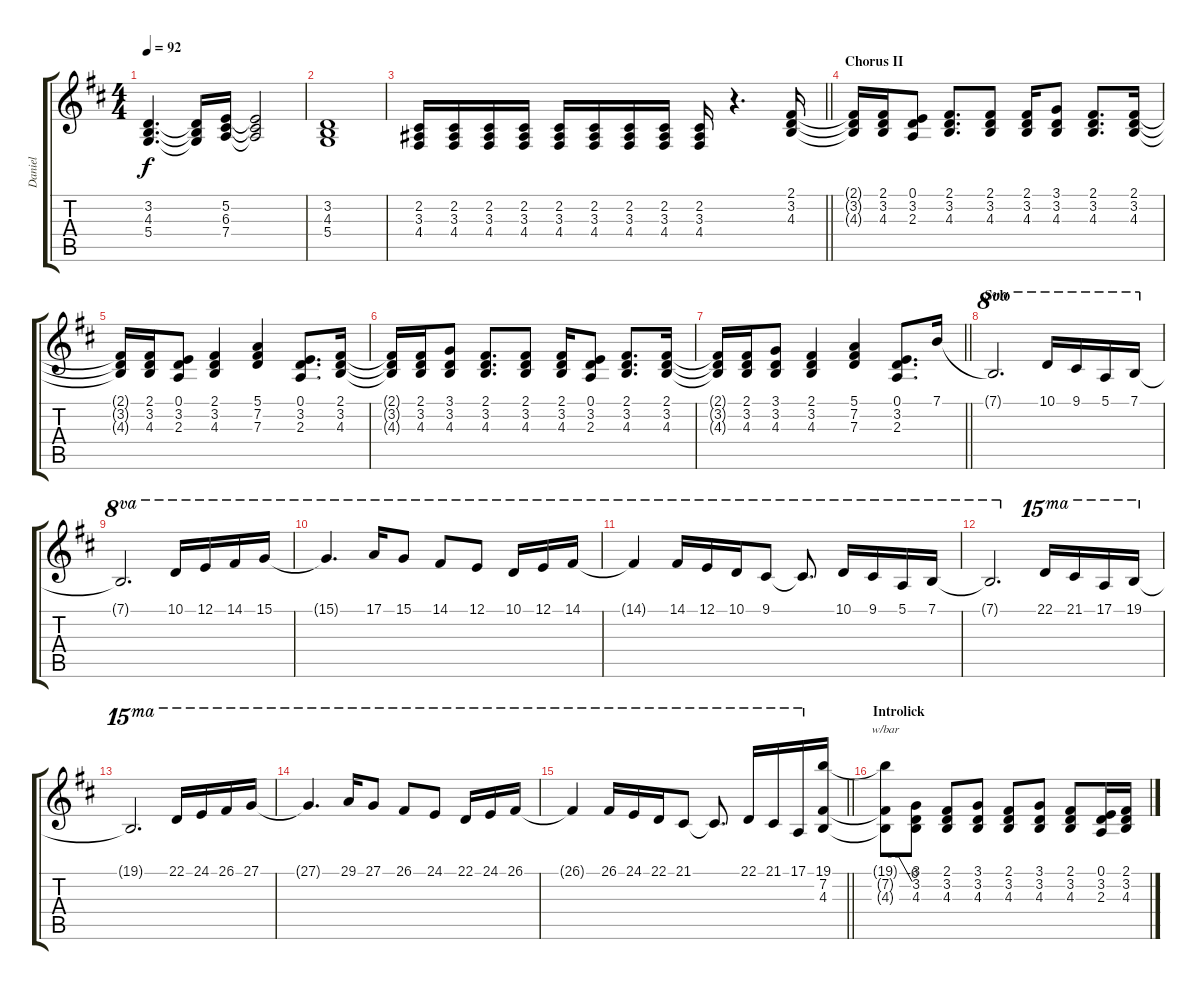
\track ("Daniel" "Daniel") {instrument lead2sawtooth}
\staff {score tabs}
\tuning (E4 B3 G3 D3 A2 E2) {hide}
\ts (4 4)
\tempo 92
\clef g2
\ks bminor
(3.2 4.3 5.4).4{d dy f} (3.2{t} 4.3{t} 5.4{t}).16 (5.2 6.3 7.4).16 (5.2{t} 6.3{t} 7.4{t}).2 |
(3.2 4.3 5.4).1 |
\barLineRight lightlight
(2.2 3.3 4.4).16 (2.2 3.3 4.4).16 (2.2 3.3 4.4).16 (2.2 3.3 4.4).16 (2.2 3.3 4.4).16 (2.2 3.3 4.4).16 (2.2 3.3 4.4).16 (2.2 3.3 4.4).16 (2.2 3.3 4.4).16 r.4{d} (2.1 3.2 4.3).16 |
\section ("" "Chorus II")
(2.1{t} 3.2{t} 4.3{t}).16 (2.1 3.2 4.3).16 (0.1 3.2 2.3).8 (2.1 3.2 4.3).8{d} (2.1 3.2 4.3).8 (2.1 3.2 4.3).16 (3.1 3.2 4.3).8 (2.1 3.2 4.3).8{d} (2.1 3.2 4.3).16 |
(2.1{t} 3.2{t} 4.3{t}).16 (2.1 3.2 4.3).16 (0.1 3.2 2.3).8 (2.1 3.2 4.3).4 (5.1 7.2 7.3).4 (0.1 3.2 2.3).8{d} (2.1 3.2 4.3).16 |
(2.1{t} 3.2{t} 4.3{t}).16 (2.1 3.2 4.3).16 (3.1 3.2 4.3).8 (2.1 3.2 4.3).8{d} (2.1 3.2 4.3).8 (2.1 3.2 4.3).16 (0.1 3.2 2.3).8 (2.1 3.2 4.3).8{d} (2.1 3.2 4.3).16 |
\barLineRight lightlight
(2.1{t} 3.2{t} 4.3{t}).16 (2.1 3.2 4.3).16 (3.1 3.2 4.3).8 (2.1 3.2 4.3).4 (5.1 7.2 7.3).4 (0.1 3.2 2.3).8{d} 7.1.16 |
\section ("" "Solo")
7.1{t}.2{d ot 8va} 10.1.16{ot 8va} 9.1.16{ot 8va} 5.1.16{ot 8va} 7.1.16{ot 8va} |
7.1{t}.2{d ot 8va} 10.1.16{ot 8va} 12.1.16{ot 8va} 14.1.16{ot 8va} 15.1.16{ot 8va} |
15.1{t}.4{d ot 8va} 17.1.16{ot 8va} 15.1.8{ot 8va} 14.1.8{ot 8va} 12.1.8{ot 8va} 10.1.16{ot 8va} 12.1.16{ot 8va} 14.1.16{ot 8va} |
14.1{t}.4{ot 8va} 14.1.16{ot 8va} 12.1.16{ot 8va} 10.1.16{ot 8va} 9.1.8{ot 8va} 9.1{t}.8{d ot 8va} 10.1.16{ot 8va} 9.1.16{ot 8va} 5.1.16{ot 8va} 7.1.16{ot 8va} |
7.1{t}.2{d ot 8va} 22.1.16{ot 15ma} 21.1.16{ot 15ma} 17.1.16{ot 15ma} 19.1.16{ot 15ma} |
19.1{t}.2{d ot 15ma} 22.1.16{ot 15ma} 24.1.16{ot 15ma} 26.1.16{ot 15ma} 27.1.16{ot 15ma} |
27.1{t}.4{d ot 15ma} 29.1.16{ot 15ma} 27.1.8{ot 15ma} 26.1.8{ot 15ma} 24.1.8{ot 15ma} 22.1.16{ot 15ma} 24.1.16{ot 15ma} 26.1.16{ot 15ma} |
\barLineRight lightlight
26.1{t}.4{ot 15ma} 26.1.16{ot 15ma} 24.1.16{ot 15ma} 22.1.16{ot 15ma} 21.1.8{ot 15ma} 21.1{t}.8{d ot 15ma} 22.1.16{ot 15ma} 21.1.16{ot 15ma} 17.1.16{ot 15ma} (19.1 7.2 4.3).16 |
\section ("" "Introlick")
(19.1{t} 7.2{t} 4.3{t}).8{tbe (custom default 0 0 30 0 60 -24)} (3.1 3.2 4.3).8 (2.1 3.2 4.3).8 (3.1 3.2 4.3).8 (2.1 3.2 4.3).8 (3.1 3.2 4.3).8 (2.1 3.2 4.3).8 (0.1 3.2 2.3).16 (2.1 3.2 4.3).16
